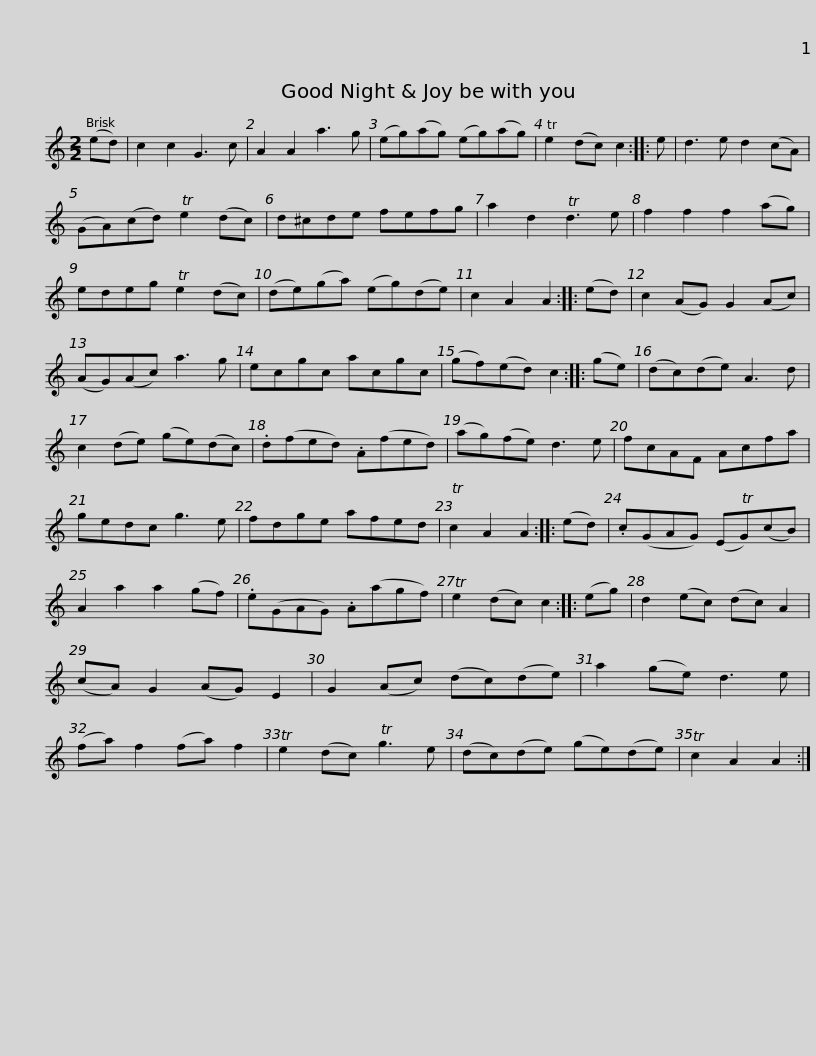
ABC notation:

X:1
L:1/8
M:2/2
I:linebreak $
K:C
V:1 treble
V:1
 (ed) | c2 c2 G3 c | A2 A2 a3 g | (eg)(ag) (eg)(ag) | Te2 (dc) c2 :: %5
 e | d3 e d2 (cA) | (GA)(cd) Te2 (dc) |$ d^cde fefg | a2 d2 Td3 e | %10
 f2 f2 f2 (ag) | edeg Te2 (dc) | (de)(ga) (eg)(de) | c2 A2 A2 :: (ed) |$ %15
 c2 (AG) G2 (Ac) | (AG)(Ac) a3 g | ecgc acgc | (gf)(ed) c2 :: (ge) | %20
 (dc)(de) A3 d | c2 (de) (ge)(dc) |$ .d(fed) .A(fed) | (ag)(fe) d3 e | fcAF Acfa | %25
 gedc g3 e | fdge afed | Tc2 A2 A2 :: (ed) |$ .c(GAG) (ETG)(cB) | %30
 A2 a2 a2 (gf) | .e(GAG) .A(agf) | Te2 (dc) c2 :: (eg) | d2 (ec) (dc) A2 | %35
 (cA) G2 (AG) E2 |$ G2 (Ac) (dc)(de) | a2 (ge) d3 e | (fa) f2 (fa) f2 | Te2 (dc) Tg3 e | %40
 (dc)(de) (ge)(de) | Tc2 A2 A2 :| %42
